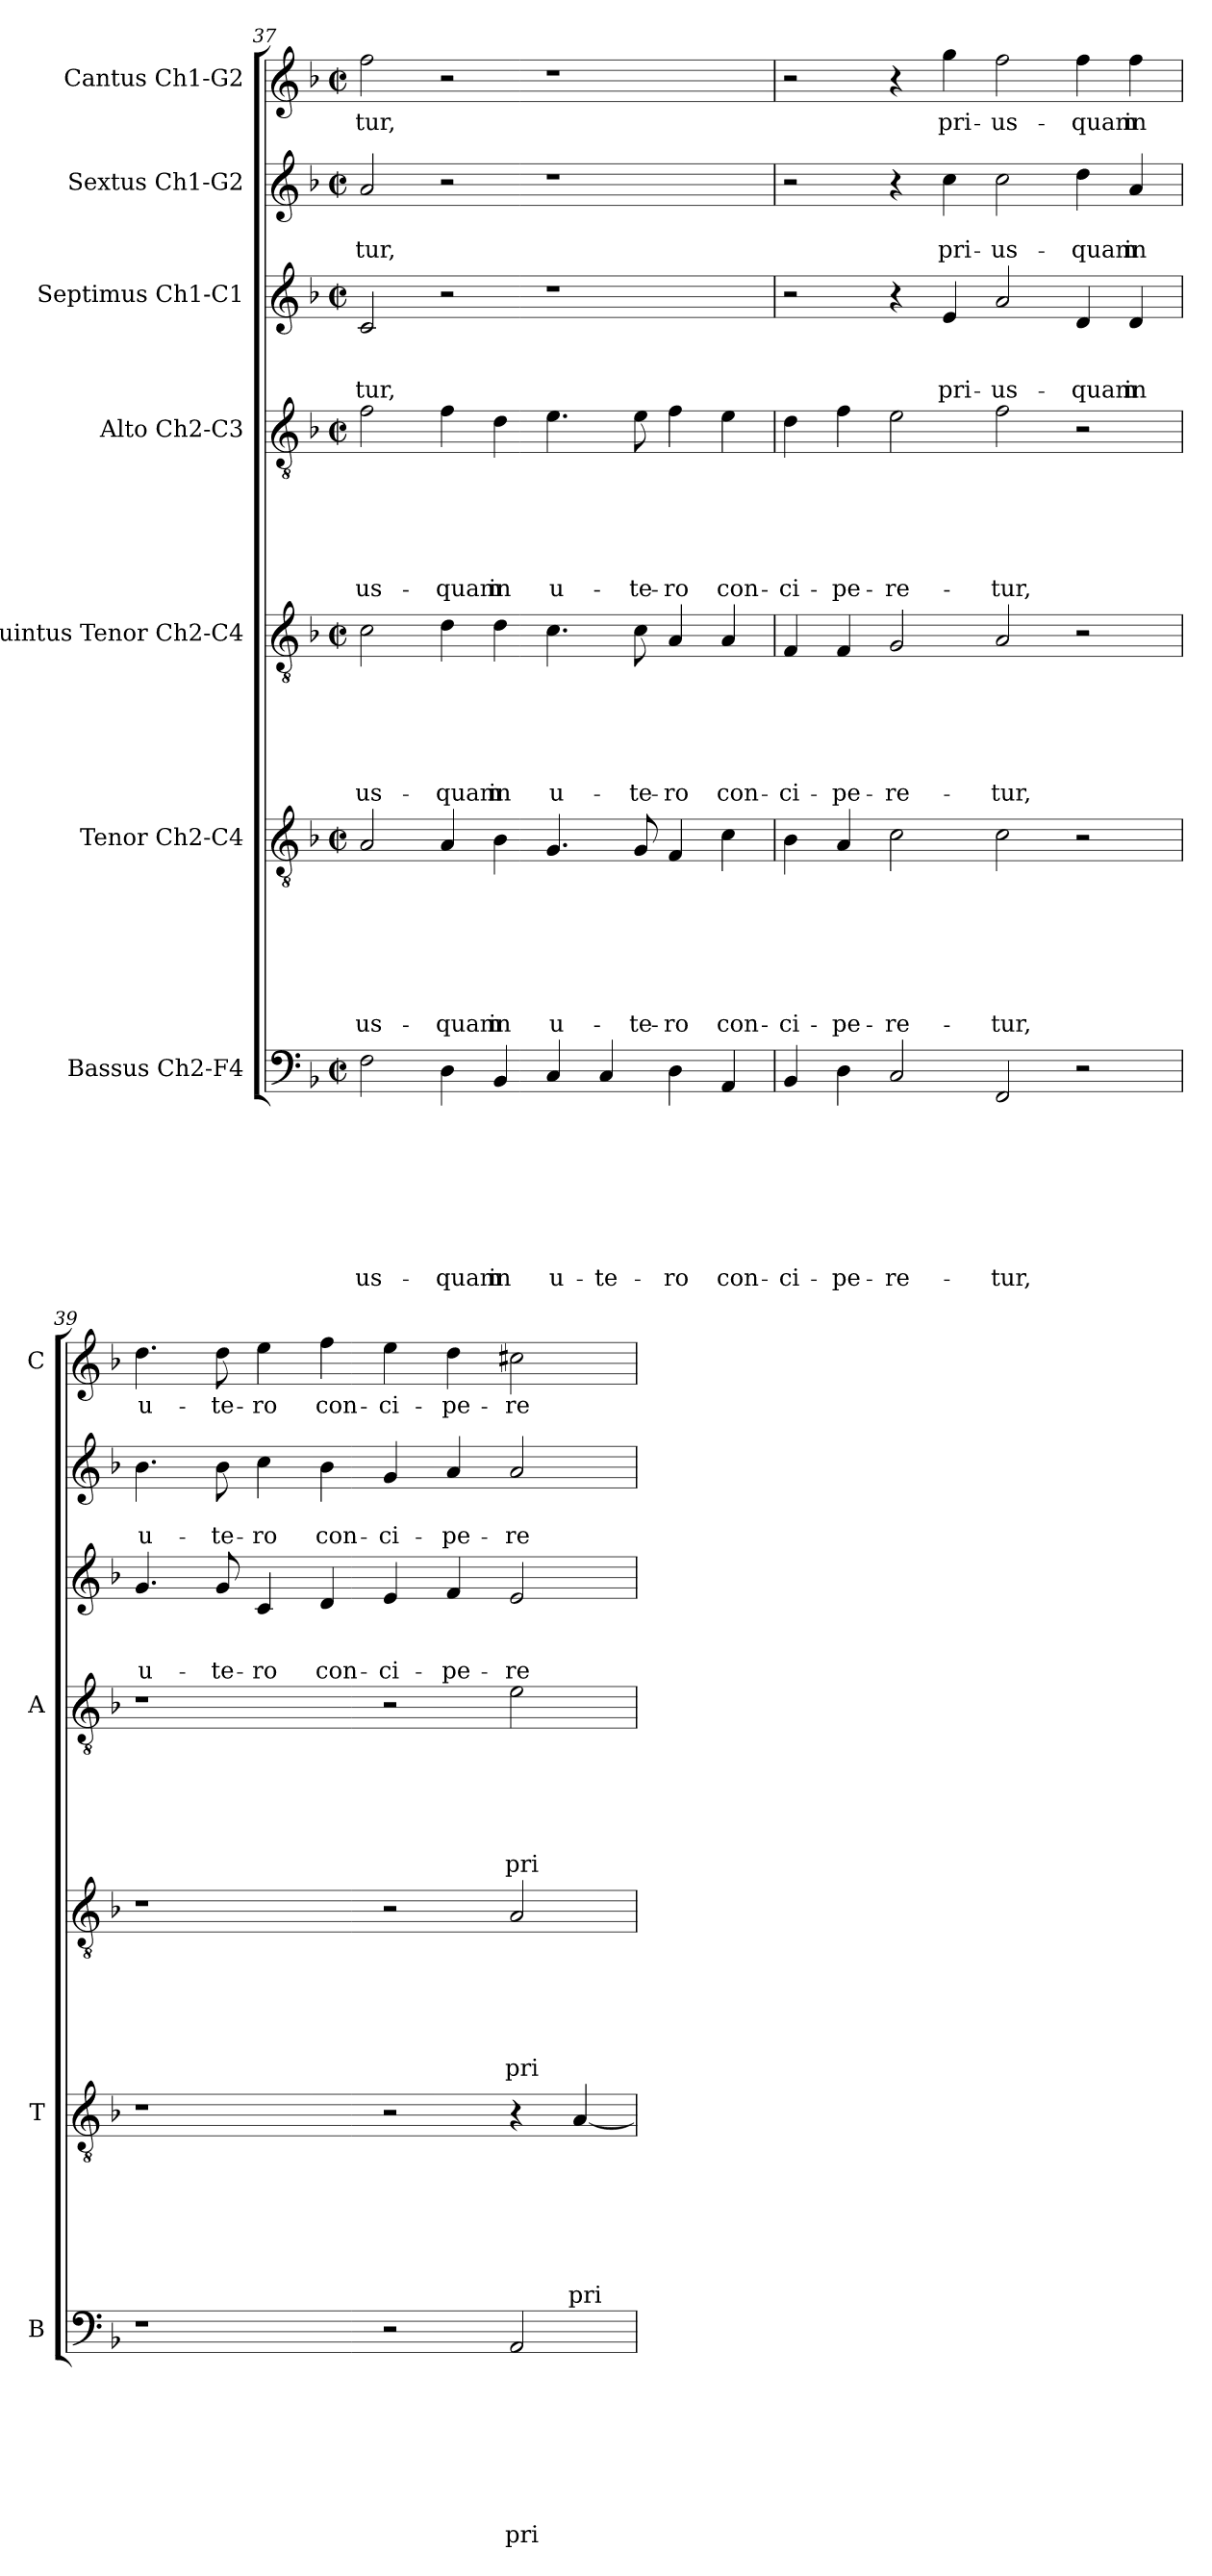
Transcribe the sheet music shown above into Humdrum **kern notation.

**kern	**text	**text	**text	**text	**text	**text	**text	**text	**kern	**text	**text	**text	**text	**text	**text	**text	**kern	**text	**text	**text	**text	**text	**text	**kern	**text	**text	**text	**text	**text	**text	**kern	**text	**text	**text	**kern	**text	**text	**kern	**text
*part7	*part7	*part7	*part7	*part7	*part7	*part7	*part7	*part7	*part6	*part6	*part6	*part6	*part6	*part6	*part6	*part6	*part5	*part5	*part5	*part5	*part5	*part5	*part5	*part4	*part4	*part4	*part4	*part4	*part4	*part4	*part3	*part3	*part3	*part3	*part2	*part2	*part2	*part1	*part1
*staff7	*staff7	*staff7	*staff7	*staff7	*staff7	*staff7	*staff7	*staff7	*staff6	*staff6	*staff6	*staff6	*staff6	*staff6	*staff6	*staff6	*staff5	*staff5	*staff5	*staff5	*staff5	*staff5	*staff5	*staff4	*staff4	*staff4	*staff4	*staff4	*staff4	*staff4	*staff3	*staff3	*staff3	*staff3	*staff2	*staff2	*staff2	*staff1	*staff1
*I"Bassus Ch2-F4	*	*	*	*	*	*	*	*	*I"Tenor Ch2-C4	*	*	*	*	*	*	*	*I"Quintus Tenor Ch2-C4	*	*	*	*	*	*	*I"Alto Ch2-C3	*	*	*	*	*	*	*I"Septimus Ch1-C1	*	*	*	*I"Sextus Ch1-G2	*	*	*I"Cantus Ch1-G2	*
*I'B	*	*	*	*	*	*	*	*	*I'T	*	*	*	*	*	*	*	*	*	*	*	*	*	*	*I'A	*	*	*	*	*	*	*	*	*	*	*	*	*	*I'C	*
*clefF4	*	*	*	*	*	*	*	*	*clefGv2	*	*	*	*	*	*	*	*clefGv2	*	*	*	*	*	*	*clefGv2	*	*	*	*	*	*	*clefG2	*	*	*	*clefG2	*	*	*clefG2	*
*k[b-]	*	*	*	*	*	*	*	*	*k[b-]	*	*	*	*	*	*	*	*k[b-]	*	*	*	*	*	*	*k[b-]	*	*	*	*	*	*	*k[b-]	*	*	*	*k[b-]	*	*	*k[b-]	*
*F:	*	*	*	*	*	*	*	*	*F:	*	*	*	*	*	*	*	*F:	*	*	*	*	*	*	*F:	*	*	*	*	*	*	*F:	*	*	*	*F:	*	*	*F:	*
*M2/2	*	*	*	*	*	*	*	*	*M2/2	*	*	*	*	*	*	*	*M2/2	*	*	*	*	*	*	*M2/2	*	*	*	*	*	*	*M2/2	*	*	*	*M2/2	*	*	*M2/2	*
*met(c|)	*	*	*	*	*	*	*	*	*met(c|)	*	*	*	*	*	*	*	*met(c|)	*	*	*	*	*	*	*met(c|)	*	*	*	*	*	*	*met(c|)	*	*	*	*met(c|)	*	*	*met(c|)	*
=37	=37	=37	=37	=37	=37	=37	=37	=37	=37	=37	=37	=37	=37	=37	=37	=37	=37	=37	=37	=37	=37	=37	=37	=37	=37	=37	=37	=37	=37	=37	=37	=37	=37	=37	=37	=37	=37	=37	=37
!	!	!	!	!	!	!	!	!LO:LY:b	!	!	!	!	!	!	!	!LO:LY:b	!	!	!	!	!	!	!LO:LY:b	!	!	!	!	!	!	!LO:LY:b	!	!	!	!LO:LY:b	!	!	!LO:LY:b	!	!LO:LY:b
2F\	.	.	.	.	.	.	.	-us-	2A/	.	.	.	.	.	.	-us-	2c\	.	.	.	.	.	-us-	2f\	.	.	.	.	.	-us-	2c/	.	.	-tur,	2a/	.	-tur,	2ff\	-tur,
!	!	!	!	!	!	!	!	!LO:LY:b	!	!	!	!	!	!	!	!LO:LY:b	!	!	!	!	!	!	!LO:LY:b	!	!	!	!	!	!	!LO:LY:b	!	!	!	!	!	!	!	!	!
4D\	.	.	.	.	.	.	.	-quam	4A/	.	.	.	.	.	.	-quam	4d\	.	.	.	.	.	-quam	4f\	.	.	.	.	.	-quam	2r	.	.	.	2r	.	.	2r	.
!	!	!	!	!	!	!	!	!LO:LY:b	!	!	!	!	!	!	!	!LO:LY:b	!	!	!	!	!	!	!LO:LY:b	!	!	!	!	!	!	!LO:LY:b	!	!	!	!	!	!	!	!	!
4BB-/	.	.	.	.	.	.	.	in	4B-\	.	.	.	.	.	.	in	4d\	.	.	.	.	.	in	4d\	.	.	.	.	.	in	.	.	.	.	.	.	.	.	.
!	!	!	!	!	!	!	!	!LO:LY:b	!	!	!	!	!	!	!	!LO:LY:b	!	!	!	!	!	!	!LO:LY:b	!	!	!	!	!	!	!LO:LY:b	!	!	!	!	!	!	!	!	!
4C/	.	.	.	.	.	.	.	u-	4.G/	.	.	.	.	.	.	u-	4.c\	.	.	.	.	.	u-	4.e\	.	.	.	.	.	u-	1r	.	.	.	1r	.	.	1r	.
!	!	!	!	!	!	!	!	!LO:LY:b	!	!	!	!	!	!	!	!	!	!	!	!	!	!	!	!	!	!	!	!	!	!	!	!	!	!	!	!	!	!	!
4C/	.	.	.	.	.	.	.	-te-	.	.	.	.	.	.	.	.	.	.	.	.	.	.	.	.	.	.	.	.	.	.	.	.	.	.	.	.	.	.	.
!	!	!	!	!	!	!	!	!	!	!	!	!	!	!	!	!LO:LY:b	!	!	!	!	!	!	!LO:LY:b	!	!	!	!	!	!	!LO:LY:b	!	!	!	!	!	!	!	!	!
.	.	.	.	.	.	.	.	.	8G/	.	.	.	.	.	.	-te-	8c\	.	.	.	.	.	-te-	8e\	.	.	.	.	.	-te-	.	.	.	.	.	.	.	.	.
!	!	!	!	!	!	!	!	!LO:LY:b	!	!	!	!	!	!	!	!LO:LY:b	!	!	!	!	!	!	!LO:LY:b	!	!	!	!	!	!	!LO:LY:b	!	!	!	!	!	!	!	!	!
4D\	.	.	.	.	.	.	.	-ro	4F/	.	.	.	.	.	.	-ro	4A/	.	.	.	.	.	-ro	4f\	.	.	.	.	.	-ro	.	.	.	.	.	.	.	.	.
!	!	!	!	!	!	!	!	!LO:LY:b	!	!	!	!	!	!	!	!LO:LY:b	!	!	!	!	!	!	!LO:LY:b	!	!	!	!	!	!	!LO:LY:b	!	!	!	!	!	!	!	!	!
4AA/	.	.	.	.	.	.	.	con-	4c\	.	.	.	.	.	.	con-	4A/	.	.	.	.	.	con-	4e\	.	.	.	.	.	con-	.	.	.	.	.	.	.	.	.
!!LO:PB:g=z
=38	=38	=38	=38	=38	=38	=38	=38	=38	=38	=38	=38	=38	=38	=38	=38	=38	=38	=38	=38	=38	=38	=38	=38	=38	=38	=38	=38	=38	=38	=38	=38	=38	=38	=38	=38	=38	=38	=38	=38
!	!	!	!	!	!	!	!	!LO:LY:b	!	!	!	!	!	!	!	!LO:LY:b	!	!	!	!	!	!	!LO:LY:b	!	!	!	!	!	!	!LO:LY:b	!	!	!	!	!	!	!	!	!
4BB-/	.	.	.	.	.	.	.	-ci-	4B-\	.	.	.	.	.	.	-ci-	4F/	.	.	.	.	.	-ci-	4d\	.	.	.	.	.	-ci-	2r	.	.	.	2r	.	.	2r	.
!	!	!	!	!	!	!	!	!LO:LY:b	!	!	!	!	!	!	!	!LO:LY:b	!	!	!	!	!	!	!LO:LY:b	!	!	!	!	!	!	!LO:LY:b	!	!	!	!	!	!	!	!	!
4D\	.	.	.	.	.	.	.	-pe-	4A/	.	.	.	.	.	.	-pe-	4F/	.	.	.	.	.	-pe-	4f\	.	.	.	.	.	-pe-	.	.	.	.	.	.	.	.	.
!	!	!	!	!	!	!	!	!LO:LY:b	!	!	!	!	!	!	!	!LO:LY:b	!	!	!	!	!	!	!LO:LY:b	!	!	!	!	!	!	!LO:LY:b	!	!	!	!	!	!	!	!	!
2C/	.	.	.	.	.	.	.	-re-	2c\	.	.	.	.	.	.	-re-	2G/	.	.	.	.	.	-re-	2e\	.	.	.	.	.	-re-	4r	.	.	.	4r	.	.	4r	.
!	!	!	!	!	!	!	!	!	!	!	!	!	!	!	!	!	!	!	!	!	!	!	!	!	!	!	!	!	!	!	!	!	!	!LO:LY:b	!	!	!LO:LY:b	!	!LO:LY:b
.	.	.	.	.	.	.	.	.	.	.	.	.	.	.	.	.	.	.	.	.	.	.	.	.	.	.	.	.	.	.	4e/	.	.	pri-	4cc\	.	pri-	4gg\	pri-
!	!	!	!	!	!	!	!	!LO:LY:b	!	!	!	!	!	!	!	!LO:LY:b	!	!	!	!	!	!	!LO:LY:b	!	!	!	!	!	!	!LO:LY:b	!	!	!	!LO:LY:b	!	!	!LO:LY:b	!	!LO:LY:b
2FF/	.	.	.	.	.	.	.	-tur,	2c\	.	.	.	.	.	.	-tur,	2A/	.	.	.	.	.	-tur,	2f\	.	.	.	.	.	-tur,	2a/	.	.	-us-	2cc\	.	-us-	2ff\	-us-
!	!	!	!	!	!	!	!	!	!	!	!	!	!	!	!	!	!	!	!	!	!	!	!	!	!	!	!	!	!	!	!	!	!	!LO:LY:b	!	!	!LO:LY:b	!	!LO:LY:b
2r	.	.	.	.	.	.	.	.	2r	.	.	.	.	.	.	.	2r	.	.	.	.	.	.	2r	.	.	.	.	.	.	4d/	.	.	-quam	4dd\	.	-quam	4ff\	-quam
!	!	!	!	!	!	!	!	!	!	!	!	!	!	!	!	!	!	!	!	!	!	!	!	!	!	!	!	!	!	!	!	!	!	!LO:LY:b	!	!	!LO:LY:b	!	!LO:LY:b
.	.	.	.	.	.	.	.	.	.	.	.	.	.	.	.	.	.	.	.	.	.	.	.	.	.	.	.	.	.	.	4d/	.	.	in	4a/	.	in	4ff\	in
=39	=39	=39	=39	=39	=39	=39	=39	=39	=39	=39	=39	=39	=39	=39	=39	=39	=39	=39	=39	=39	=39	=39	=39	=39	=39	=39	=39	=39	=39	=39	=39	=39	=39	=39	=39	=39	=39	=39	=39
!	!	!	!	!	!	!	!	!	!	!	!	!	!	!	!	!	!	!	!	!	!	!	!	!	!	!	!	!	!	!	!	!	!	!LO:LY:b	!	!	!LO:LY:b	!	!LO:LY:b
1r	.	.	.	.	.	.	.	.	1r	.	.	.	.	.	.	.	1r	.	.	.	.	.	.	1r	.	.	.	.	.	.	4.g/	.	.	u-	4.b-\	.	u-	4.dd\	u-
!	!	!	!	!	!	!	!	!	!	!	!	!	!	!	!	!	!	!	!	!	!	!	!	!	!	!	!	!	!	!	!	!	!	!LO:LY:b	!	!	!LO:LY:b	!	!LO:LY:b
.	.	.	.	.	.	.	.	.	.	.	.	.	.	.	.	.	.	.	.	.	.	.	.	.	.	.	.	.	.	.	8g/	.	.	-te-	8b-\	.	-te-	8dd\	-te-
!	!	!	!	!	!	!	!	!	!	!	!	!	!	!	!	!	!	!	!	!	!	!	!	!	!	!	!	!	!	!	!	!	!	!LO:LY:b	!	!	!LO:LY:b	!	!LO:LY:b
.	.	.	.	.	.	.	.	.	.	.	.	.	.	.	.	.	.	.	.	.	.	.	.	.	.	.	.	.	.	.	4c/	.	.	-ro	4cc\	.	-ro	4ee\	-ro
!	!	!	!	!	!	!	!	!	!	!	!	!	!	!	!	!	!	!	!	!	!	!	!	!	!	!	!	!	!	!	!	!	!	!LO:LY:b	!	!	!LO:LY:b	!	!LO:LY:b
.	.	.	.	.	.	.	.	.	.	.	.	.	.	.	.	.	.	.	.	.	.	.	.	.	.	.	.	.	.	.	4d/	.	.	con-	4b-\	.	con-	4ff\	con-
!	!	!	!	!	!	!	!	!	!	!	!	!	!	!	!	!	!	!	!	!	!	!	!	!	!	!	!	!	!	!	!	!	!	!LO:LY:b	!	!	!LO:LY:b	!	!LO:LY:b
2r	.	.	.	.	.	.	.	.	2r	.	.	.	.	.	.	.	2r	.	.	.	.	.	.	2r	.	.	.	.	.	.	4e/	.	.	-ci-	4g/	.	-ci-	4ee\	-ci-
!	!	!	!	!	!	!	!	!	!	!	!	!	!	!	!	!	!	!	!	!	!	!	!	!	!	!	!	!	!	!	!	!	!	!LO:LY:b	!	!	!LO:LY:b	!	!LO:LY:b
.	.	.	.	.	.	.	.	.	.	.	.	.	.	.	.	.	.	.	.	.	.	.	.	.	.	.	.	.	.	.	4f/	.	.	-pe-	4a/	.	-pe-	4dd\	-pe-
!	!	!	!	!	!	!	!	!LO:LY:b	!	!	!	!	!	!	!	!	!	!	!	!	!	!	!LO:LY:b	!	!	!	!	!	!	!LO:LY:b	!	!	!	!LO:LY:b	!	!	!LO:LY:b	!	!LO:LY:b
2AA/	.	.	.	.	.	.	.	pri-	4r	.	.	.	.	.	.	.	2A/	.	.	.	.	.	pri-	2e\	.	.	.	.	.	pri-	2e/	.	.	-re-	2a/	.	-re-	2cc#X\	-re-
!	!	!	!	!	!	!	!	!	!	!	!	!	!	!	!	!LO:LY:b	!	!	!	!	!	!	!	!	!	!	!	!	!	!	!	!	!	!	!	!	!	!	!
.	.	.	.	.	.	.	.	.	[4A/	.	.	.	.	.	.	pri-	.	.	.	.	.	.	.	.	.	.	.	.	.	.	.	.	.	.	.	.	.	.	.
=	=	=	=	=	=	=	=	=	=	=	=	=	=	=	=	=	=	=	=	=	=	=	=	=	=	=	=	=	=	=	=	=	=	=	=	=	=	=	=
*-	*-	*-	*-	*-	*-	*-	*-	*-	*-	*-	*-	*-	*-	*-	*-	*-	*-	*-	*-	*-	*-	*-	*-	*-	*-	*-	*-	*-	*-	*-	*-	*-	*-	*-	*-	*-	*-	*-	*-
